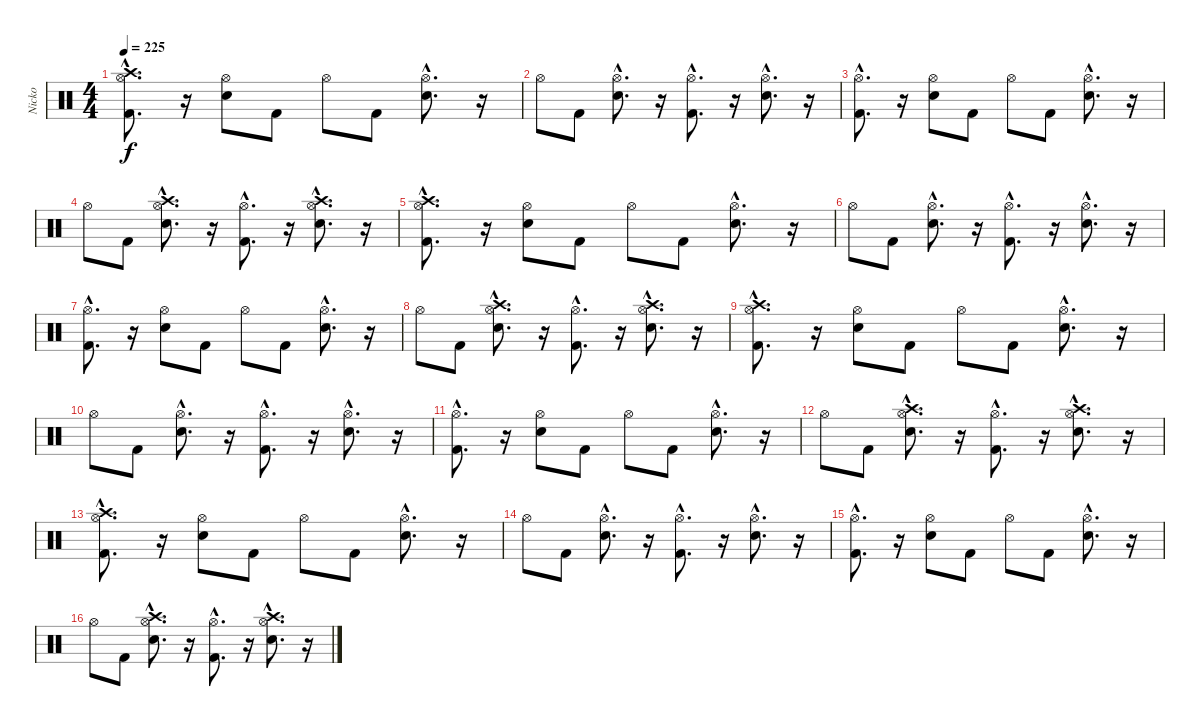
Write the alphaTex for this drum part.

\track ("Nicko" "Nicko") {instrument percussion}
\staff {score}
\articulation defaults
\ts (4 4)
\tempo 225
\clef neutral
\ks c
("Kick (hit) 2"{hac} "Hi-Hat (open)"{hac} "Crash high (hit)"{hac}).8{d dy f} r.16 ("Snare (hit) 2" "Hi-Hat (open)").8 "Kick (hit) 2".8 "Hi-Hat (open)".8 "Kick (hit) 2".8 ("Snare (hit) 2"{hac} "Hi-Hat (open)"{hac}).8{d} r.16 |
"Hi-Hat (open)".8 "Kick (hit) 2".8 ("Snare (hit) 2"{hac} "Hi-Hat (open)"{hac}).8{d} r.16 ("Kick (hit) 2"{hac} "Hi-Hat (open)"{hac}).8{d} r.16 ("Snare (hit) 2"{hac} "Hi-Hat (open)"{hac}).8{d} r.16 |
("Kick (hit) 2"{hac} "Hi-Hat (open)"{hac}).8{d} r.16 ("Snare (hit) 2" "Hi-Hat (open)").8 "Kick (hit) 2".8 "Hi-Hat (open)".8 "Kick (hit) 2".8 ("Snare (hit) 2"{hac} "Hi-Hat (open)"{hac}).8{d} r.16 |
"Hi-Hat (open)".8 "Kick (hit) 2".8 ("Snare (hit) 2"{hac} "Hi-Hat (open)"{hac} "Crash high (hit)"{hac}).8{d} r.16 ("Kick (hit) 2"{hac} "Hi-Hat (open)"{hac}).8{d} r.16 ("Snare (hit) 2"{hac} "Hi-Hat (open)"{hac} "Crash high (hit)"{hac}).8{d} r.16 |
("Kick (hit) 2"{hac} "Hi-Hat (open)"{hac} "Crash high (hit)"{hac}).8{d} r.16 ("Snare (hit) 2" "Hi-Hat (open)").8 "Kick (hit) 2".8 "Hi-Hat (open)".8 "Kick (hit) 2".8 ("Snare (hit) 2"{hac} "Hi-Hat (open)"{hac}).8{d} r.16 |
"Hi-Hat (open)".8 "Kick (hit) 2".8 ("Snare (hit) 2"{hac} "Hi-Hat (open)"{hac}).8{d} r.16 ("Kick (hit) 2"{hac} "Hi-Hat (open)"{hac}).8{d} r.16 ("Snare (hit) 2"{hac} "Hi-Hat (open)"{hac}).8{d} r.16 |
("Kick (hit) 2"{hac} "Hi-Hat (open)"{hac}).8{d} r.16 ("Snare (hit) 2" "Hi-Hat (open)").8 "Kick (hit) 2".8 "Hi-Hat (open)".8 "Kick (hit) 2".8 ("Snare (hit) 2"{hac} "Hi-Hat (open)"{hac}).8{d} r.16 |
"Hi-Hat (open)".8 "Kick (hit) 2".8 ("Snare (hit) 2"{hac} "Hi-Hat (open)"{hac} "Crash high (hit)"{hac}).8{d} r.16 ("Kick (hit) 2"{hac} "Hi-Hat (open)"{hac}).8{d} r.16 ("Snare (hit) 2"{hac} "Hi-Hat (open)"{hac} "Crash high (hit)"{hac}).8{d} r.16 |
("Kick (hit) 2"{hac} "Hi-Hat (open)"{hac} "Crash high (hit)"{hac}).8{d} r.16 ("Snare (hit) 2" "Hi-Hat (open)").8 "Kick (hit) 2".8 "Hi-Hat (open)".8 "Kick (hit) 2".8 ("Snare (hit) 2"{hac} "Hi-Hat (open)"{hac}).8{d} r.16 |
"Hi-Hat (open)".8 "Kick (hit) 2".8 ("Snare (hit) 2"{hac} "Hi-Hat (open)"{hac}).8{d} r.16 ("Kick (hit) 2"{hac} "Hi-Hat (open)"{hac}).8{d} r.16 ("Snare (hit) 2"{hac} "Hi-Hat (open)"{hac}).8{d} r.16 |
("Kick (hit) 2"{hac} "Hi-Hat (open)"{hac}).8{d} r.16 ("Snare (hit) 2" "Hi-Hat (open)").8 "Kick (hit) 2".8 "Hi-Hat (open)".8 "Kick (hit) 2".8 ("Snare (hit) 2"{hac} "Hi-Hat (open)"{hac}).8{d} r.16 |
"Hi-Hat (open)".8 "Kick (hit) 2".8 ("Snare (hit) 2"{hac} "Hi-Hat (open)"{hac} "Crash high (hit)"{hac}).8{d} r.16 ("Kick (hit) 2"{hac} "Hi-Hat (open)"{hac}).8{d} r.16 ("Snare (hit) 2"{hac} "Hi-Hat (open)"{hac} "Crash high (hit)"{hac}).8{d} r.16 |
("Kick (hit) 2"{hac} "Hi-Hat (open)"{hac} "Crash high (hit)"{hac}).8{d} r.16 ("Snare (hit) 2" "Hi-Hat (open)").8 "Kick (hit) 2".8 "Hi-Hat (open)".8 "Kick (hit) 2".8 ("Snare (hit) 2"{hac} "Hi-Hat (open)"{hac}).8{d} r.16 |
"Hi-Hat (open)".8 "Kick (hit) 2".8 ("Snare (hit) 2"{hac} "Hi-Hat (open)"{hac}).8{d} r.16 ("Kick (hit) 2"{hac} "Hi-Hat (open)"{hac}).8{d} r.16 ("Snare (hit) 2"{hac} "Hi-Hat (open)"{hac}).8{d} r.16 |
("Kick (hit) 2"{hac} "Hi-Hat (open)"{hac}).8{d} r.16 ("Snare (hit) 2" "Hi-Hat (open)").8 "Kick (hit) 2".8 "Hi-Hat (open)".8 "Kick (hit) 2".8 ("Snare (hit) 2"{hac} "Hi-Hat (open)"{hac}).8{d} r.16 |
"Hi-Hat (open)".8 "Kick (hit) 2".8 ("Snare (hit) 2"{hac} "Hi-Hat (open)"{hac} "Crash high (hit)"{hac}).8{d} r.16 ("Kick (hit) 2"{hac} "Hi-Hat (open)"{hac}).8{d} r.16 ("Snare (hit) 2"{hac} "Hi-Hat (open)"{hac} "Crash high (hit)"{hac}).8{d} r.16
